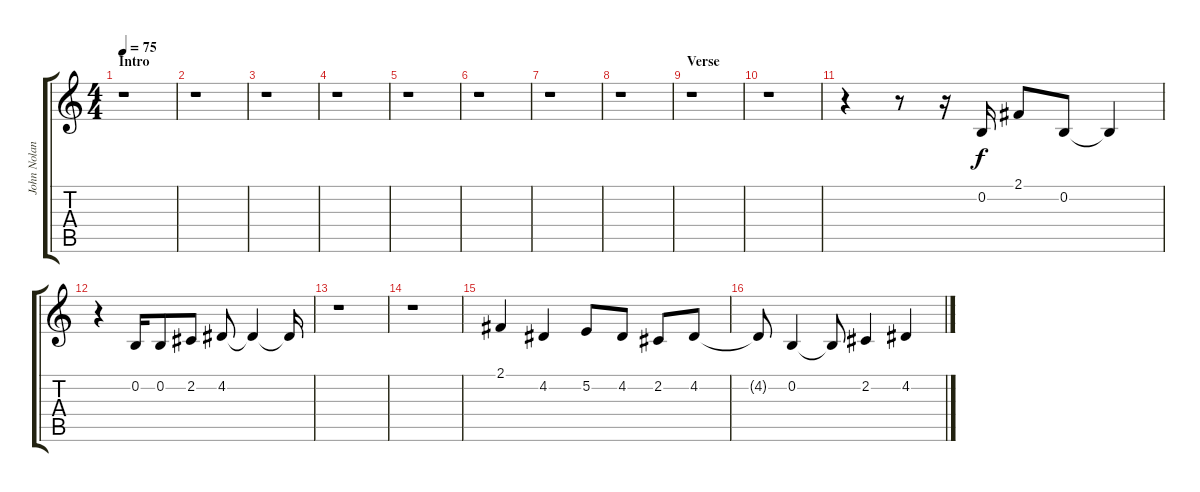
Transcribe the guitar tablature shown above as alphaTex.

\track ("John Nolan (Backup Vocals)" "John Nolan") {instrument lead4chiff}
\staff {score tabs}
\tuning (E4 B3 G3 D3 A2 E2) {hide}
\ts (4 4)
\section ("" "Intro")
\tempo 75
\clef g2
\ks c
r.1{dy f instrument lead4chiff} |
r.1 |
r.1 |
r.1 |
r.1 |
r.1 |
r.1 |
r.1 |
\section ("" "Verse")
r.1 |
r.1 |
r.4 r.8 r.16 0.2.16 2.1.8 0.2.8 0.2{t}.4 |
r.4 0.2.16 0.2.8 2.2.8 4.2.8 4.2{t}.4 4.2{t}.16 |
r.1 |
r.1 |
2.1.4 4.2.4 5.2.8 4.2.8 2.2.8 4.2.8 |
4.2{t}.8 0.2.4 0.2{t}.8 2.2.4 4.2.4
